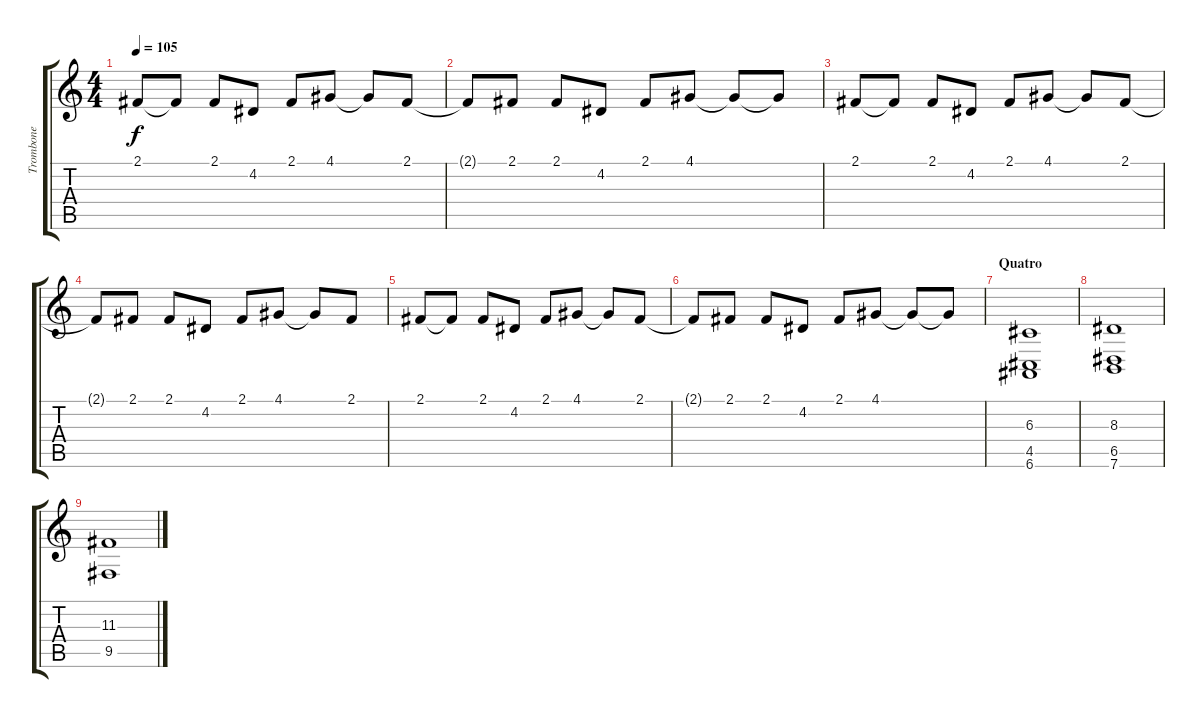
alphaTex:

\track ("Trombone" "Trombone") {instrument trumpet}
\staff {score tabs}
\tuning (E4 B3 G3 D3 A2 E2) {hide}
\ts (4 4)
\tempo 105
\clef g2
\ks c
2.1.8{dy f} 2.1{t}.8 2.1.8 4.2.8 2.1.8 4.1.8 4.1{t}.8 2.1.8 |
2.1{t}.8 2.1.8 2.1.8 4.2.8 2.1.8 4.1.8 4.1{t}.8 4.1{t}.8 |
2.1.8 2.1{t}.8 2.1.8 4.2.8 2.1.8 4.1.8 4.1{t}.8 2.1.8 |
2.1{t}.8 2.1.8 2.1.8 4.2.8 2.1.8 4.1.8 4.1{t}.8 2.1.8 |
2.1.8 2.1{t}.8 2.1.8 4.2.8 2.1.8 4.1.8 4.1{t}.8 2.1.8 |
2.1{t}.8 2.1.8 2.1.8 4.2.8 2.1.8 4.1.8 4.1{t}.8 4.1{t}.8 |
\section ("" "Quatro")
(6.3 4.5 6.6).1{volume 12} |
(8.3 6.5 7.6).1{volume 12} |
(11.3 9.5).1{volume 12}
